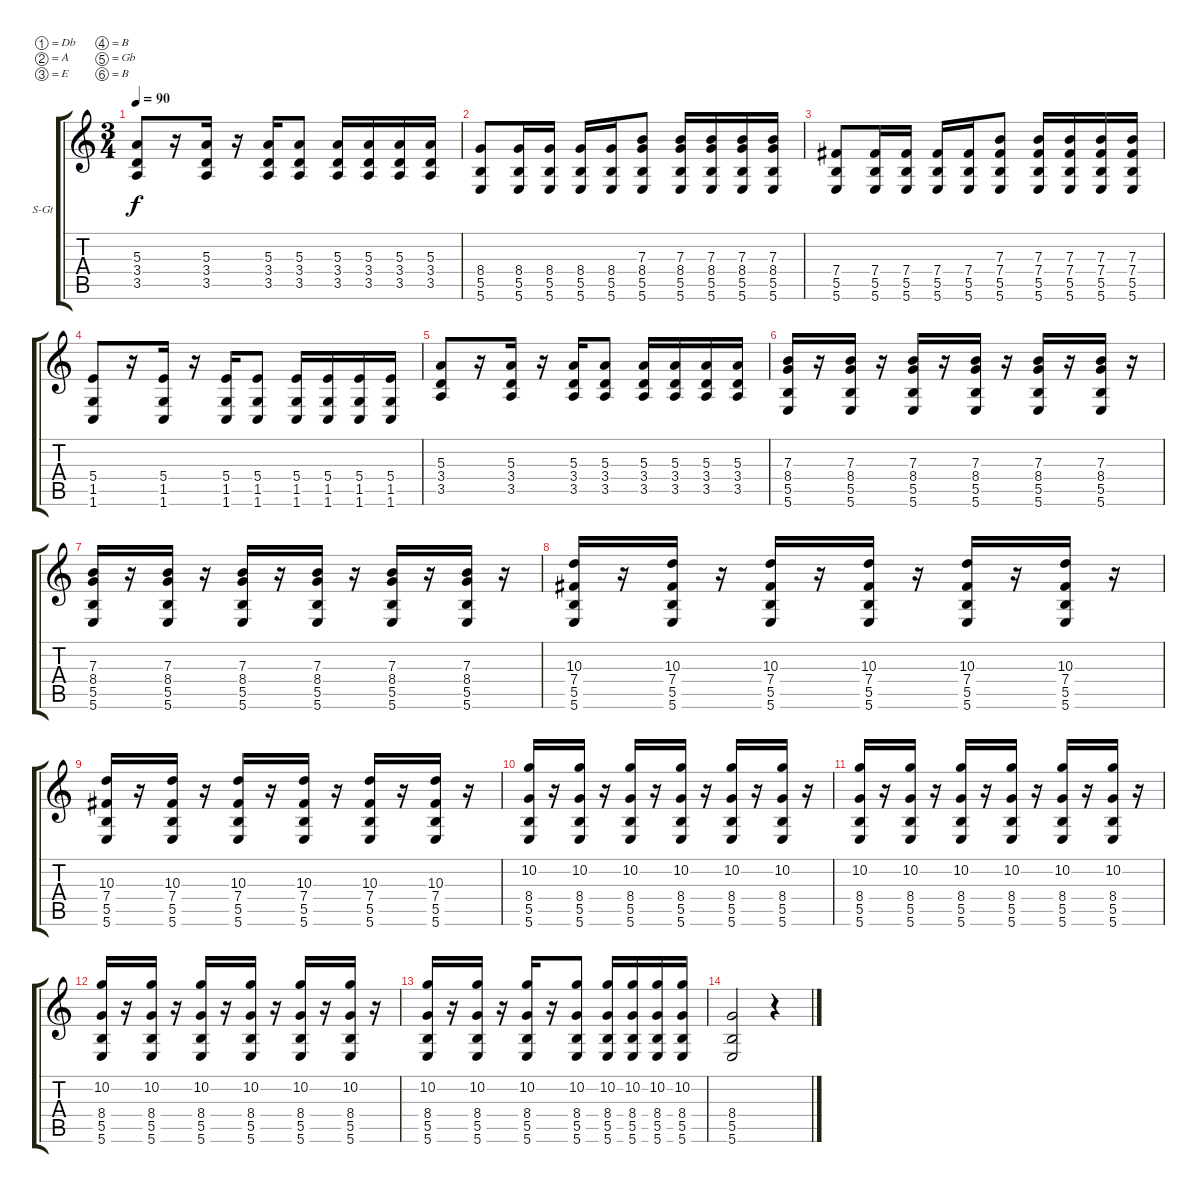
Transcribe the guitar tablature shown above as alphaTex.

\bracketExtendMode groupsimilarinstruments
\firstSystemTrackNameOrientation horizontal
\otherSystemsTrackNameOrientation horizontal
\track ("Ñåðæ" "S-Gt") {instrument acousticguitarsteel}
\staff {score tabs}
\tuning (Db4 A3 E3 B2 Gb2 B1)
\ts (3 4)
\tempo 90
\clef g2
\ks c
(5.3 3.4 3.5).8{dy f} r.16 (5.3 3.4 3.5).16 r.16 (5.3 3.4 3.5).16 (5.3 3.4 3.5).8 (5.3 3.4 3.5).16 (5.3 3.4 3.5).16 (5.3 3.4 3.5).16 (5.3 3.4 3.5).16 |
(8.4 5.5 5.6).8 (8.4 5.5 5.6).16 (8.4 5.5 5.6).16 (8.4 5.5 5.6).16 (8.4 5.5 5.6).16 (7.3 8.4 5.5 5.6).8 (7.3 8.4 5.5 5.6).16 (7.3 8.4 5.5 5.6).16 (7.3 8.4 5.5 5.6).16 (7.3 8.4 5.5 5.6).16 |
(7.4 5.5 5.6).8 (7.4 5.5 5.6).16 (7.4 5.5 5.6).16 (7.4 5.5 5.6).16 (7.4 5.5 5.6).16 (7.3 7.4 5.5 5.6).8 (7.3 7.4 5.5 5.6).16 (7.3 7.4 5.5 5.6).16 (7.3 7.4 5.5 5.6).16 (7.3 7.4 5.5 5.6).16 |
(5.4 1.5 1.6).8 r.16 (5.4 1.5 1.6).16 r.16 (5.4 1.5 1.6).16 (5.4 1.5 1.6).8 (5.4 1.5 1.6).16 (5.4 1.5 1.6).16 (5.4 1.5 1.6).16 (5.4 1.5 1.6).16 |
(5.3 3.4 3.5).8 r.16 (5.3 3.4 3.5).16 r.16 (5.3 3.4 3.5).16 (5.3 3.4 3.5).8 (5.3 3.4 3.5).16 (5.3 3.4 3.5).16 (5.3 3.4 3.5).16 (5.3 3.4 3.5).16 |
(7.3 8.4 5.5 5.6).16 r.16 (7.3 8.4 5.5 5.6).16 r.16 (7.3 8.4 5.5 5.6).16 r.16 (7.3 8.4 5.5 5.6).16 r.16 (7.3 8.4 5.5 5.6).16 r.16 (7.3 8.4 5.5 5.6).16 r.16 |
(7.3 8.4 5.5 5.6).16 r.16 (7.3 8.4 5.5 5.6).16 r.16 (7.3 8.4 5.5 5.6).16 r.16 (7.3 8.4 5.5 5.6).16 r.16 (7.3 8.4 5.5 5.6).16 r.16 (7.3 8.4 5.5 5.6).16 r.16 |
(10.3 7.4 5.5 5.6).16 r.16 (10.3 7.4 5.5 5.6).16 r.16 (10.3 7.4 5.5 5.6).16 r.16 (10.3 7.4 5.5 5.6).16 r.16 (10.3 7.4 5.5 5.6).16 r.16 (10.3 7.4 5.5 5.6).16 r.16 |
(10.3 7.4 5.5 5.6).16 r.16 (10.3 7.4 5.5 5.6).16 r.16 (10.3 7.4 5.5 5.6).16 r.16 (10.3 7.4 5.5 5.6).16 r.16 (10.3 7.4 5.5 5.6).16 r.16 (10.3 7.4 5.5 5.6).16 r.16 |
(10.2 8.4 5.5 5.6).16 r.16 (10.2 8.4 5.5 5.6).16 r.16 (10.2 8.4 5.5 5.6).16 r.16 (10.2 8.4 5.5 5.6).16 r.16 (10.2 8.4 5.5 5.6).16 r.16 (10.2 8.4 5.5 5.6).16 r.16 |
(10.2 8.4 5.5 5.6).16 r.16 (10.2 8.4 5.5 5.6).16 r.16 (10.2 8.4 5.5 5.6).16 r.16 (10.2 8.4 5.5 5.6).16 r.16 (10.2 8.4 5.5 5.6).16 r.16 (10.2 8.4 5.5 5.6).16 r.16 |
(10.2 8.4 5.5 5.6).16 r.16 (10.2 8.4 5.5 5.6).16 r.16 (10.2 8.4 5.5 5.6).16 r.16 (10.2 8.4 5.5 5.6).16 r.16 (10.2 8.4 5.5 5.6).16 r.16 (10.2 8.4 5.5 5.6).16 r.16 |
(10.2 8.4 5.5 5.6).16 r.16 (10.2 8.4 5.5 5.6).16 r.16 (10.2 8.4 5.5 5.6).16 r.16 (10.2 8.4 5.5 5.6).8 (10.2 8.4 5.5 5.6).16 (10.2 8.4 5.5 5.6).16 (10.2 8.4 5.5 5.6).16 (10.2 8.4 5.5 5.6).16 |
(8.4 5.5 5.6).2 r.4
